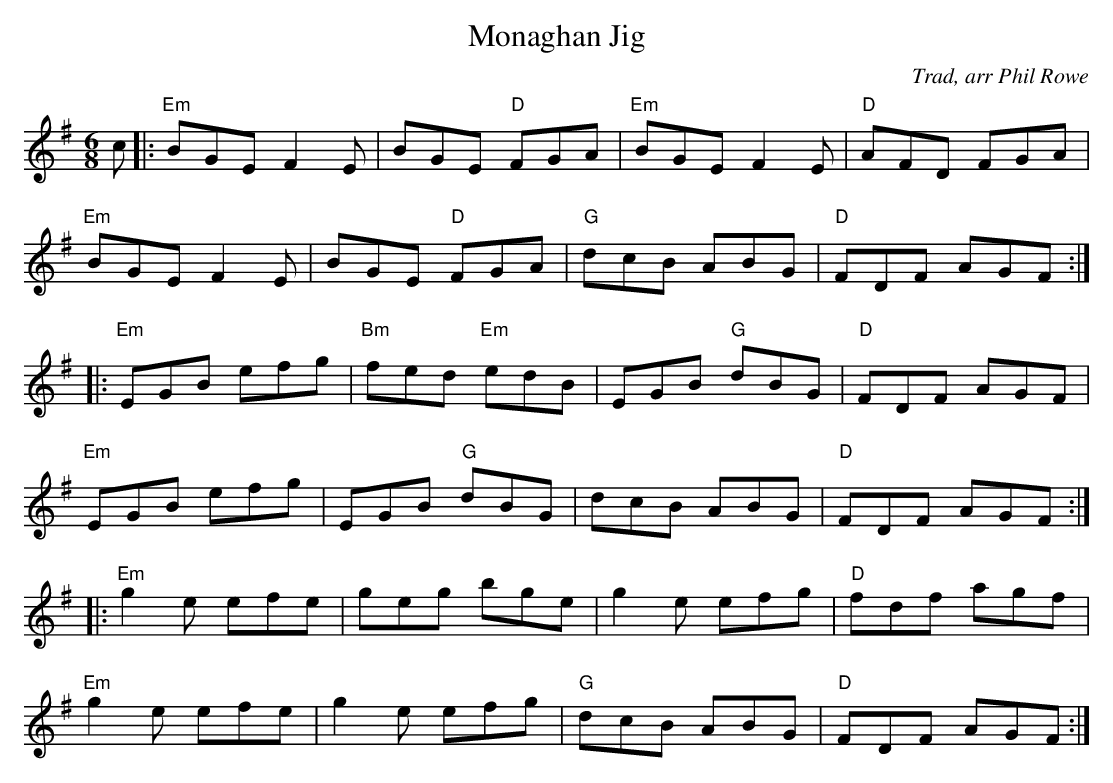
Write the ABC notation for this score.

X:1
T:Monaghan Jig
C:Trad, arr Phil Rowe
M:6/8
L:1/8
K:Em
c|:"Em"BGE F2E|BGE "D"FGA|"Em"BGE F2E|"D"AFD FGA|
"Em"BGE F2E|BGE "D"FGA|"G"dcB ABG|"D"FDF AGF:|
|:"Em"EGB efg|"Bm"fed "Em"edB|EGB "G"dBG|"D"FDF AGF|
"Em"EGB efg|EGB "G"dBG|dcB ABG|"D"FDF AGF:|
|:"Em"g2e efe|geg bge|g2e efg|"D"fdf agf|
"Em"g2e efe|g2e efg|"G"dcB ABG|"D"FDF AGF:|
